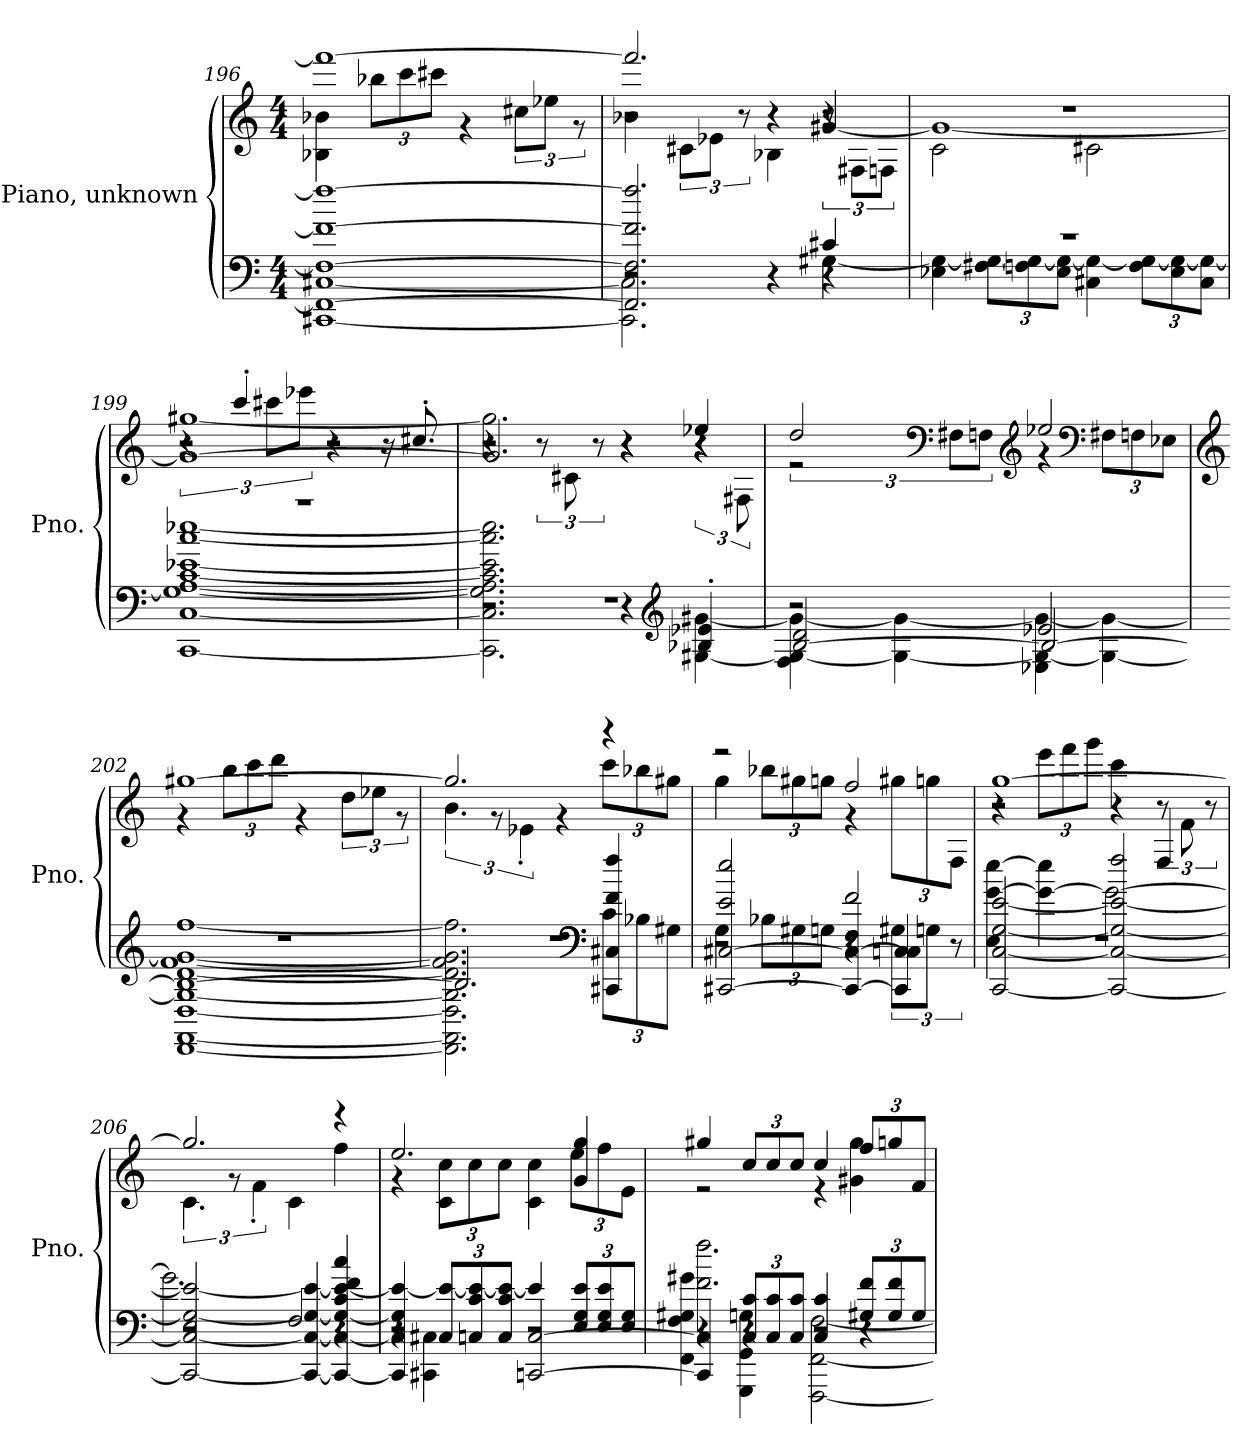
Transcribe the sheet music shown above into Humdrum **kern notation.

**kern	**kern
*part1	*part1
*staff2	*staff1
*I"Piano, unknown	*
*I'Pno.	*
!!LO:PB:g=z
*clefF4	*clefG2
*k[]	*k[]
*M4/4	*M4/4
=196	=196
*^	*^
1FF_ 1F_ 1f_ 1ff_	[1CC#X [1C#X	1fff_	4B-X\ 4b-X\
*	*	*	*Xbrackettup
.	.	.	12bb-X\L
.	.	.	12ccc\
.	.	.	12ccc#X\J
.	.	.	4r
*	*	*	*brackettup
.	.	.	12cc#X\L
.	.	.	12ee-X\J
.	.	.	12r
=197	=197	=197	=197
*	*^	*	*^
2.FF/] 2.F/] 2.f/] 2.ff/]	2.CC#\] 2.C#\]	2r	2.fff/]	2r	4b-X\
.	.	.	.	.	12c#X\L
.	.	.	.	.	12e-X\J
.	.	.	.	.	12r
.	.	4r	.	4r	4B-X\
4r	[4G#X\	4c#X/	4r	[4g#X/	12r
.	.	.	.	.	12F#X\L
.	.	.	.	.	12Fn\J
*	*v	*v	*	*	*
=198	=198	=198	=198	=198
1r	4E-X\ 4G#\_	1r	1g#_	2c\
*	*Xbrackettup	*	*	*
.	12F#X\ 12G#\_L	.	.	.
.	12Fn\ 12G#\_	.	.	.
.	12E-\ 12G#\_J	.	.	.
.	4C#X\ 4G#\_	.	.	2c#X\
.	12F\ 12G#\_L	.	.	.
.	12E-\ 12G#\_	.	.	.
.	12C#\ 12G#\_J	.	.	.
!!LO:LB:g=z
=199	=199	=199	=199	=199
*	*	*	*	*^
1r	[1CC [1C 1G#_ [1A [1c [1e-X [1cc [1ee-X	4r	[1gg#X	1g#_	3r
.	.	4ccc'/	.	.	.
.	.	.	.	.	12ccc#X\L
.	.	.	.	.	12eee-X\J
.	.	4r	.	.	2r
.	.	16r	.	.	.
.	.	8.cc#X'/	.	.	.
=200	=200	=200	=200	=200	=200
*	*^	*	*	*	*
1r	2.CC\] 2.C\] 2.G#\] 2.A\] 2.c\] 2.e-\] 2.cc\] 2.ee-\]	2r	2r	2.gg#\]	2.g#/]	4r
.	.	.	.	.	.	12r
.	.	.	.	.	.	12c#X\
.	.	.	.	.	.	12r
.	.	4r	4r	.	.	4r
*clefG2	*	*	*	*	*	*
.	[4G#X\ [4g#X\	4B-X/' 4e-X/'	4ee-X/	4r	4r	6r
.	.	.	.	.	.	12F#X\
*	*	*	*	*v	*v	*v
=201	=201	=201	=201	=201
2r	4F\ 4G#\_ 4g#\_	[2B/ 2d/	2dd/	3r
.	4G#\_ 4g#\_	.	.	.
*	*	*	*clefF4	*
.	.	.	.	12F#X\L
.	.	.	.	12Fn\J
*	*	*	*clefG2	*
2e-X/	4E-X\ 4G#\_ 4g#\_	2B/_	2ee-X/	4r
*	*	*	*clefF4	*
*	*	*	*	*Xbrackettup
.	4G#\_ 4g#\_	.	.	12F#X\L
.	.	.	.	12Fn\
.	.	.	.	12E-X\J
!!LO:LB:g=z	!!
=202	=202	=202	=202	=202
*	*	*	*clefG2	*
1r	[1DD [1FF [1D 1G#_ [1d [1f 1g#_ [1ff	1B_	[1gg#X	4r
.	.	.	.	12bb\L
.	.	.	.	12ccc\
.	.	.	.	12ddd\J
.	.	.	.	4r
*	*	*	*	*brackettup
.	.	.	.	12dd\L
.	.	.	.	12ee-X\J
.	.	.	.	12r
=203	=203	=203	=203	=203
1r	2.DD\] 2.FF\] 2.D\] 2.G#\] 2.d\] 2.f\] 2.g#\] 2.ff\]	2.B/]	2.gg#/]	6.b\
.	.	.	.	12r
.	.	.	.	6e-X'\
.	.	.	.	4r
*clefF4	*	*	*	*
*	*	*	*	*Xbrackettup
.	12c\L	4CC#X/ 4C#X/ 4f/ 4ff/	4r	12ccc\L
.	12B-X\	.	.	12bb-X\
.	12G#X\J	.	.	12gg#X\J
=204	=204	=204	=204	=204
2r	4G\	[2CC#X/ [2C#X/ 2e/ 2ee/	2r	4gg\
.	12B-X\L	.	.	12bb-X\L
.	12G#X\	.	.	12gg#X\
.	12Gn\J	.	.	12ggn\J
2f/	4r	4CC#/_ 4C#/_ 4F/	2ff/	4r
*	*brackettup	*	*	*
.	12G#X\L	4CC#/] 4Cn/ 4C#/]	.	12gg#X\L
.	12Gn\J	.	.	12ggn\
.	12r	.	.	12F\J
!!LO:LB:g=z
=205	=205	=205	=205	=205
*	*	*	*	*^
1r	[2CC/ [2C/ [2G/ [2e/	4E\ [4g\ [4ee\	[1gg	4r	2r
.	.	4g\_ 4ee\]	.	12eee\L	.
.	.	.	.	12fff\	.
.	.	.	.	12ggg\J	.
.	2CC/_ 2C/_ 2G/_ 2e/_ 2ff/	2g\_	.	4ccc\	4r
*	*	*	*	*brackettup	*
.	.	.	.	12r	4F/
.	.	.	.	12f\	.
.	.	.	.	12r	.
*	*	*	*	*v	*v
=206	=206	=206	=206	=206
2r	2CC/_ 2C/_ 2E/ 2G/_ 2e/_	2.g\]	2.gg/]	6.c\
.	.	.	.	12r
.	.	.	.	6f'\
2F/	4CC/_ 4C/_ 4G/_ 4e/_	.	.	4c\
.	4CC/_ 4C/_ 4G/_ 4c/ 4e/_ 4f/ 4cc/	4r	4r	4ff\
=207	=207	=207	=207	=207
2r	4CC/] 4C/] 4G/] 4e/_	4r	2.ee/	4r
*	*Xbrackettup	*	*	*Xbrackettup
.	12C/ 12e/_L	4CC#X\ 4C#X\	.	12c\ 12cc\L
.	12Cn/ 12c/ 12e/_	.	.	12cc\
.	12C/ 12c/ 12e/_J	.	.	12cc\J
[2CCn/ [2C/	4e/]	2r	.	4c\ 4cc\
.	12E/ 12G/ 12e/L	.	4g/ 4gg/	12ee\L
.	12E/ 12G/ 12e/	.	.	12ff\
.	12E/ 12G/J	.	.	12e\J
!!LO:LB:g=z	!!
=208	=208	=208	=208	=208
*	*	*^	*	*
4CC/] 4C/]	2.f\ 2.ff\	4r	4FF\ 4F\ 4G#X\ 4g#X\	4gg#X/	2r
4r	.	12C/ 12c/L	4GGG\ 4GG\ 4Gn\	12cc/L	.
.	.	12C/ 12c/	.	12cc/	.
.	.	12C/ 12c/J	.	12cc/J	.
2r	.	4C/ 4c/	[2FFF\ [2FF\ [2F\	4cc/	4r
.	4r	12G#X/ 12f/L	.	12ff/L	4g#X\ 4gg#\
.	.	12G#/ 12f/	.	12ggn/	.
.	.	12G#/J	.	12f/J	.
*v	*v	*v	*v	*	*
*	*v	*v
=	=
*-	*-
